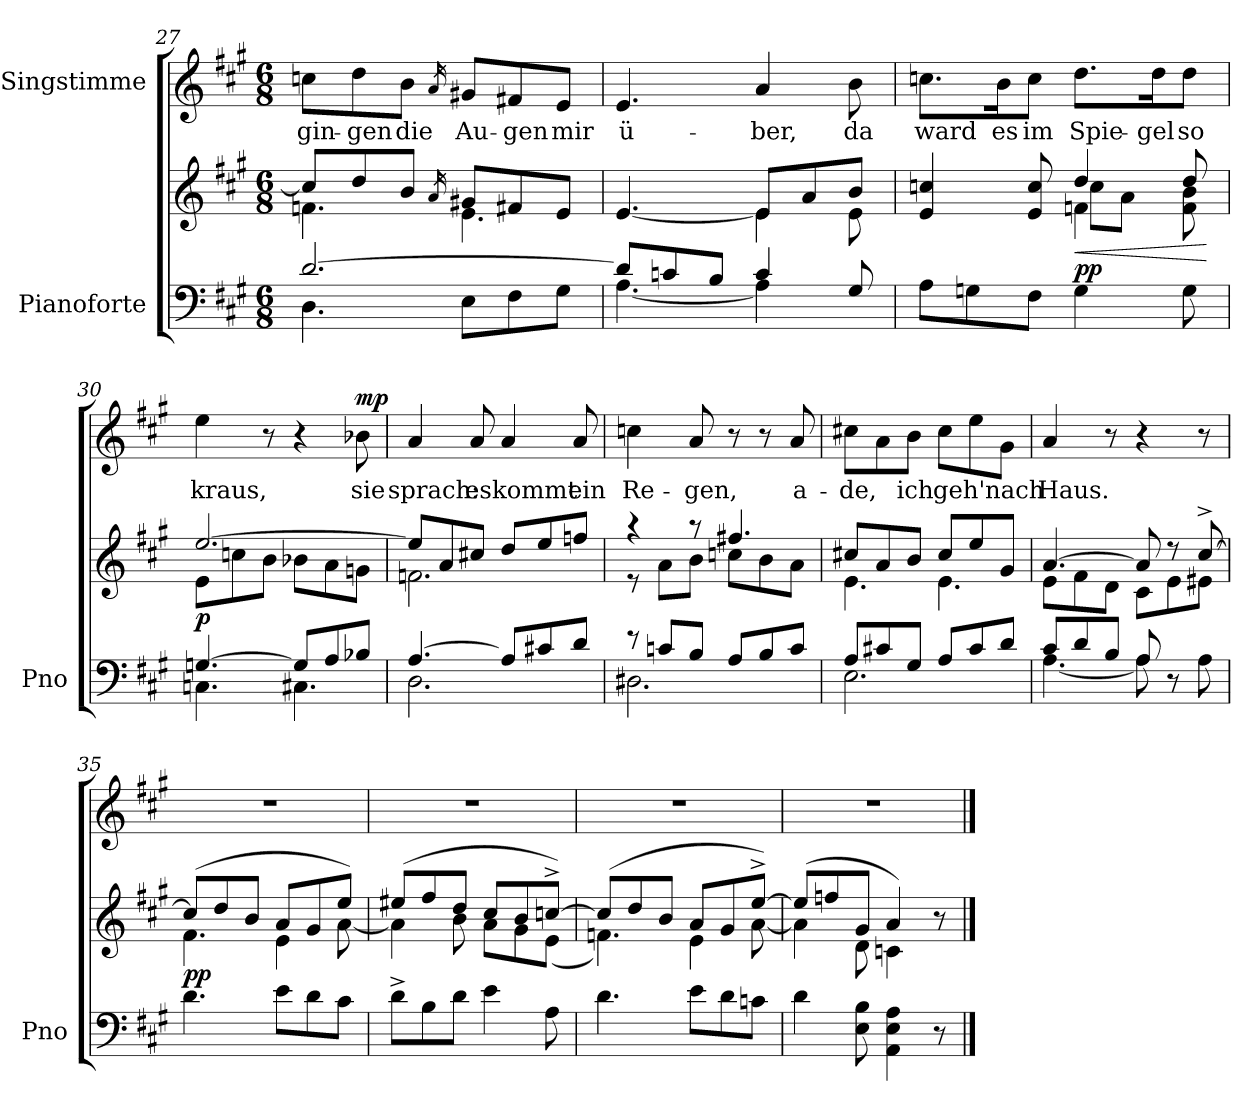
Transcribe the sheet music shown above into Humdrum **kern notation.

**kern	**kern	**dynam	**kern	**text	**dynam
*part2	*part2	*part2	*part1	*part1	*part1
*staff3	*staff2	*staff2/3	*staff1	*staff1	*staff1
*I"Pianoforte	*	*	*I"Singstimme	*	*
*I'Pno	*	*	*	*	*
*clefF4	*clefG2	*	*clefG2	*	*
*k[f#c#g#]	*k[f#c#g#]	*	*k[f#c#g#]	*	*
*M6/8	*M6/8	*	*M6/8	*	*
=27	=27	=27	=27	=27	=27
*^	*^	*	*	*	*
!	!	!	!	!	!	!LO:LY:b	!
[2.d/	4.D\	8cc/L]	4.fn\	.	8ccn\L	gin-	.
!	!	!	!	!	!	!LO:LY:b	!
.	.	8dd/	.	.	8dd\	-gen	.
!	!	!	!	!	!	!LO:LY:b	!
.	.	8b/J	.	.	8b\J	die	.
.	.	16qa/	.	.	16qa/	.	.
!	!	!	!	!	!	!LO:LY:b	!
.	8E\L	8g#X/L	4.e\	.	8g#X/L	Au-	.
!	!	!	!	!	!	!LO:LY:b	!
.	8F#\	8f#X/	.	.	8f#X/	-gen	.
!	!	!	!	!	!	!LO:LY:b	!
.	8G#\J	8e/J	.	.	8e/J	mir	.
!!LO:LB:g=z
=28	=28	=28	=28	=28	=28	=28	=28
!	!	!	!	!	!	!LO:LY:b	!
8d/L]	[4.A\	[4.e/	4.reyy	.	4.e/	ü-	.
8cn/	.	.	.	.	.	.	.
8B/J	.	.	.	.	.	.	.
!	!	!	!	!	!	!LO:LY:b	!
4c/	4A\]	8e/L]	4e\	.	4a/	-ber,	.
.	.	8a/	.	.	.	.	.
!	!	!	!	!	!	!LO:LY:b	!
8G#/	8ryy	8b/J	8e\	.	8b\	da	.
=29	=29	=29	=29	=29	=29	=29	=29
*	*	*	*^	*	*	*	*
!	!	!	!	!	!	!	!LO:LY:b	!
*v	*v	*	*	*	*	*	*	*
8A\L	4e/ 4ccn/	4.reyy	4.ryy	.	8.ccn\L	ward	.
8Gn\	.	.	.	.	.	.	.
!	!	!	!	!	!	!LO:LY:b	!
.	.	.	.	.	16b\K	es	.
!	!	!	!	!	!	!LO:LY:b	!
8F#\J	8e/ 8cc/	.	.	.	8cc\J	im	.
!	!	!	!	!LO:HP:b	!	!LO:LY:b	!
!	!	!	!	!LO:DY:n=1:a=2	!	!	!
4G\	4dd/	4fn\	8cc\L	< pp	8.dd\L	Spie-	.
.	.	.	8a\J	.	.	.	.
!	!	!	!	!	!	!LO:LY:b	!
.	.	.	.	.	16dd\K	-gel	.
!	!	!	!	!	!	!LO:LY:b	!
8G\	8dd/	8f\ 8b\	8ryy	.	8dd\J	so	.
*	*v	*v	*v	*	*	*	*
.	.	[	.	.	.
=30	=30	=30	=30	=30	=30
*^	*^	*	*	*	*
!	!	!	!	!LO:DY:a=2	!	!LO:LY:b	!
[4.Gn/	4.Cn\	[2.ee/	8e\L	p	4ee\	kraus,	.
.	.	.	8ccn\	.	.	.	.
.	.	.	8b\J	.	8r	.	.
8G/L]	4.C#X\	.	8b-X\L	.	4r	.	.
8A/	.	.	8a\	.	.	.	.
!	!	!	!	!	!	!LO:LY:b	!LO:DY:a
8B-X/J	.	.	8gn\J	.	8b-X\	sie	mp
=31	=31	=31	=31	=31	=31	=31	=31
!	!	!	!	!	!	!LO:LY:b	!
[4.A/	2.D\	8ee/L]	2.fn\	.	4a/	sprach:	.
.	.	8a/	.	.	.	.	.
!	!	!	!	!	!	!LO:LY:b	!
.	.	8cc#X/J	.	.	8a/	es	.
!	!	!	!	!	!	!LO:LY:b	!
8A/L]	.	8dd/L	.	.	4a/	kommt	.
8c#X/	.	8ee/	.	.	.	.	.
!	!	!	!	!	!	!LO:LY:b	!
8d/J	.	8ffn/J	.	.	8a/	ein	.
=32	=32	=32	=32	=32	=32	=32	=32
!	!	!	!	!	!	!LO:LY:b	!
8r	2.D#X\	4r	8r	.	4ccn\	Re-	.
8cn/L	.	.	8a\L	.	.	.	.
!	!	!	!	!	!	!LO:LY:b	!
8B/J	.	8r	8b\J	.	8a/	-gen,	.
8A/L	.	4.ff#X/	8ccn\L	.	8r	.	.
8B/	.	.	8b\	.	8r	.	.
!	!	!	!	!	!	!LO:LY:b	!
8c/J	.	.	8a\J	.	8a/	a-	.
!!LO:LB:g=z
=33	=33	=33	=33	=33	=33	=33	=33
!	!	!	!	!	!	!LO:LY:b	!
8A/L	2.E\	8cc#X/L	4.e\	.	8cc#X\L	-de,	.
8c#X/	.	8a/	.	.	8a\	.	.
!	!	!	!	!	!	!LO:LY:b	!
8G#/J	.	8b/J	.	.	8b\J	ich	.
!	!	!	!	!	!	!LO:LY:b	!
8A/L	.	8cc#/L	4.e\	.	8cc#\L	geh'	.
8c#/	.	8ee/	.	.	8ee\	.	.
!	!	!	!	!	!	!LO:LY:b	!
8d/J	.	8g#/J	.	.	8g#\J	nach	.
=34	=34	=34	=34	=34	=34	=34	=34
!	!	!	!	!	!	!LO:LY:b	!
8c#/L	[4.A\	[4.a/	8e\L	.	4a/	Haus.	.
8d/	.	.	8f#\	.	.	.	.
8B/J	.	.	8d\J	.	8r	.	.
8A/	8A\]	8a/]	8c#\L	.	4r	.	.
8r	8ryy	8r	8e\	.	.	.	.
8A\	8ryy	[8cc#^/	8e#X\J	.	8r	.	.
=35	=35	=35	=35	=35	=35	=35	=35
!	!	!	!	!LO:DY:a=2	!	!	!
*v	*v	*	*	*	*	*	*
4.d\	(>8cc#/L]	4.f#\	pp	2.r	.	.
.	8dd/	.	.	.	.	.
.	8b/J	.	.	.	.	.
8e\L	8a/L	4e\	.	.	.	.
8d\	8g#/	.	.	.	.	.
8c#\J	8ee/J)	[8a\	.	.	.	.
=36	=36	=36	=36	=36	=36	=36
8d^\L	(>8ee#X/L	4a\]	.	2.r	.	.
8B\	8ff#/	.	.	.	.	.
8d\J	8dd/J	8b\	.	.	.	.
4e\	8cc#/L	8a\L	.	.	.	.
.	8b/	8g#\	.	.	.	.
8A\	[8ccn^/J)	(<8e\J	.	.	.	.
=37	=37	=37	=37	=37	=37	=37
4.d\	(>8cc/L]	4.fn\)	.	2.r	.	.
.	8dd/	.	.	.	.	.
.	8b/J	.	.	.	.	.
8e\L	8a/L	4e\	.	.	.	.
8d\	8g#/	.	.	.	.	.
8cn\J	[8ee^/J)	[8a\	.	.	.	.
=38	=38	=38	=38	=38	=38	=38
4d\	(>8ee/L]	4a\]	.	2.r	.	.
.	8ffn/	.	.	.	.	.
8E\ 8B\	8g#/J	8d\	.	.	.	.
4AA\ 4E\ 4A\	4a/)	4cn\	.	.	.	.
8r	8r	8ryy	.	.	.	.
*	*v	*v	*	*	*	*
==	==	==	==	==	==
*-	*-	*-	*-	*-	*-
